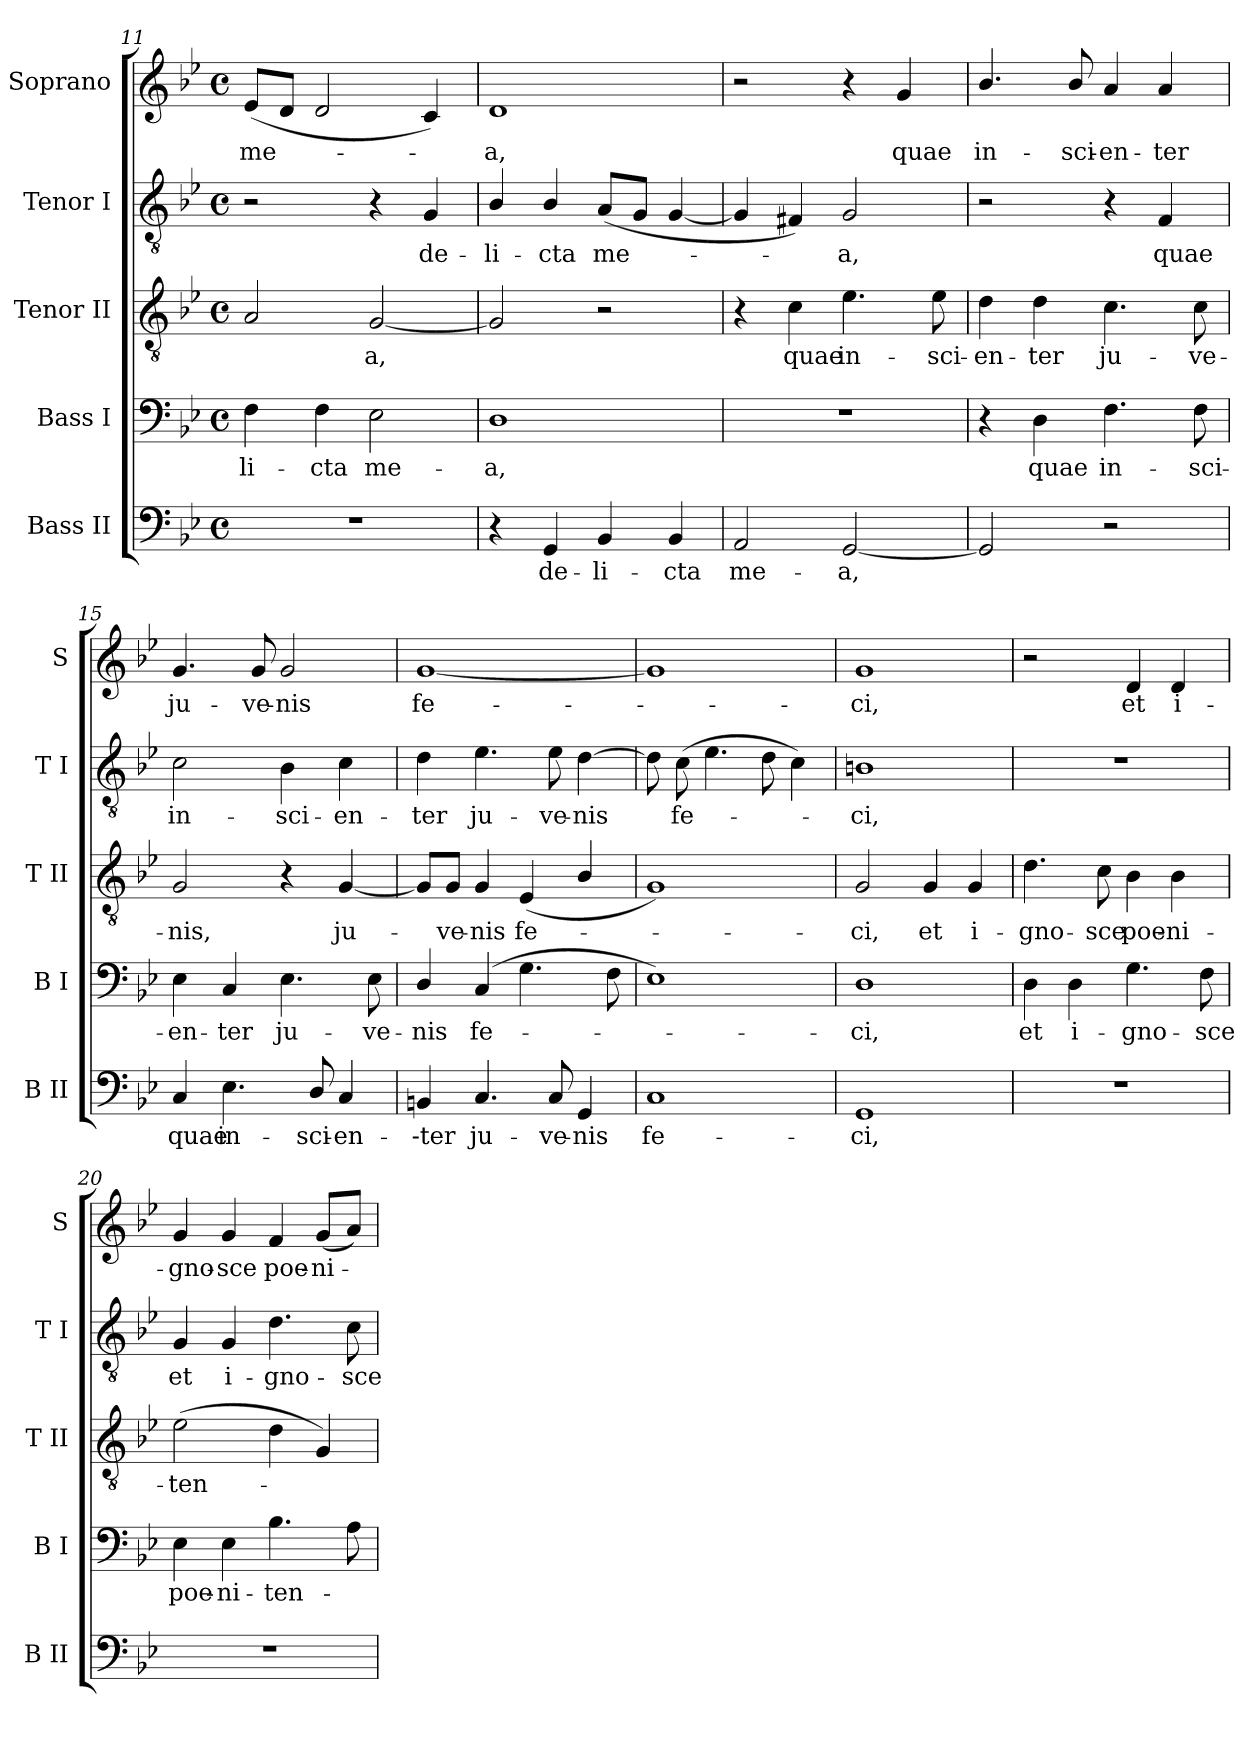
**kern	**text	**kern	**text	**kern	**text	**kern	**text	**kern	**text
*part5	*part5	*part4	*part4	*part3	*part3	*part2	*part2	*part1	*part1
*staff5	*staff5	*staff4	*staff4	*staff3	*staff3	*staff2	*staff2	*staff1	*staff1
*I"Bass II	*	*I"Bass I	*	*I"Tenor II	*	*I"Tenor I	*	*I"Soprano	*
*I'B II	*	*I'B I	*	*I'T II	*	*I'T I	*	*I'S	*
*clefF4	*	*clefF4	*	*clefGv2	*	*clefGv2	*	*clefG2	*
*k[b-e-]	*	*k[b-e-]	*	*k[b-e-]	*	*k[b-e-]	*	*k[b-e-]	*
*B-:	*	*B-:	*	*B-:	*	*B-:	*	*B-:	*
*M4/4	*	*M4/4	*	*M4/4	*	*M4/4	*	*M4/4	*
*met(c)	*	*met(c)	*	*met(c)	*	*met(c)	*	*met(c)	*
=11	=11	=11	=11	=11	=11	=11	=11	=11	=11
!	!	!	!LO:LY:b	!	!	!	!	!	!LO:LY:b
1r	.	4F\	-li-	2A/	.	2r	.	(<8e-/L	me-
.	.	.	.	.	.	.	.	8d/J	.
!	!	!	!LO:LY:b	!	!	!	!	!	!
.	.	4F\	-cta	.	.	.	.	2d/	.
!	!	!	!LO:LY:b	!	!LO:LY:b	!	!	!	!
.	.	2E-\	me-	[2G/	a,	4r	.	.	.
!	!	!	!	!	!	!	!LO:LY:b	!	!
.	.	.	.	.	.	4G/	de-	4c/)	.
=12	=12	=12	=12	=12	=12	=12	=12	=12	=12
!	!	!	!LO:LY:b	!	!	!	!LO:LY:b	!	!LO:LY:b
4r	.	1D	-a,	2G/]	.	4B-/	-li-	1d	a,
!	!LO:LY:b	!	!	!	!	!	!LO:LY:b	!	!
4GG/	de-	.	.	.	.	4B-/	-cta	.	.
!	!LO:LY:b	!	!	!	!	!	!LO:LY:b	!	!
4BB-/	-li-	.	.	2r	.	(<8A/L	me-	.	.
.	.	.	.	.	.	8G/J	.	.	.
!	!LO:LY:b	!	!	!	!	!	!	!	!
4BB-/	-cta	.	.	.	.	[4G/	.	.	.
!!LO:LB:g=z
=13	=13	=13	=13	=13	=13	=13	=13	=13	=13
!	!LO:LY:b	!	!	!	!	!	!	!	!
2AA/	me-	1r	.	4r	.	4G/]	.	2r	.
!	!	!	!	!	!LO:LY:b	!	!	!	!
.	.	.	.	4c\	quae	4F#X/)	.	.	.
!	!LO:LY:b	!	!	!	!LO:LY:b	!	!LO:LY:b	!	!
[2GG/	-a,	.	.	4.e-\	in-	2G/	a,	4r	.
!	!	!	!	!	!	!	!	!	!LO:LY:b
.	.	.	.	.	.	.	.	4g/	quae
!	!	!	!	!	!LO:LY:b	!	!	!	!
.	.	.	.	8e-\	-sci-	.	.	.	.
=14	=14	=14	=14	=14	=14	=14	=14	=14	=14
!	!	!	!	!	!LO:LY:b	!	!	!	!LO:LY:b
2GG/]	.	4r	.	4d\	-en-	2r	.	4.b-/	in-
!	!	!	!LO:LY:b	!	!LO:LY:b	!	!	!	!
.	.	4D\	quae	4d\	-ter	.	.	.	.
!	!	!	!	!	!	!	!	!	!LO:LY:b
.	.	.	.	.	.	.	.	8b-/	-sci-
!	!	!	!LO:LY:b	!	!LO:LY:b	!	!	!	!LO:LY:b
2r	.	4.F\	in-	4.c\	ju-	4r	.	4a/	-en-
!	!	!	!	!	!	!	!LO:LY:b	!	!LO:LY:b
.	.	.	.	.	.	4F/	quae	4a/	-ter
!	!	!	!LO:LY:b	!	!LO:LY:b	!	!	!	!
.	.	8F\	-sci-	8c\	-ve-	.	.	.	.
=15	=15	=15	=15	=15	=15	=15	=15	=15	=15
!	!LO:LY:b	!	!LO:LY:b	!	!LO:LY:b	!	!LO:LY:b	!	!LO:LY:b
4C/	quae	4E-\	-en-	2G/	-nis,	2c\	in-	4.g/	ju-
!	!LO:LY:b	!	!LO:LY:b	!	!	!	!	!	!
4.E-\	in-	4C/	-ter	.	.	.	.	.	.
!	!	!	!	!	!	!	!	!	!LO:LY:b
.	.	.	.	.	.	.	.	8g/	-ve-
!	!	!	!LO:LY:b	!	!	!	!LO:LY:b	!	!LO:LY:b
.	.	4.E-\	ju-	4r	.	4B-\	-sci-	2g/	-nis
!	!LO:LY:b	!	!	!	!	!	!	!	!
8D/	-sci-	.	.	.	.	.	.	.	.
!	!LO:LY:b	!	!	!	!LO:LY:b	!	!LO:LY:b	!	!
4C/	-en-	.	.	[4G/	ju-	4c\	-en-	.	.
!	!	!	!LO:LY:b	!	!	!	!	!	!
.	.	8E-\	-ve-	.	.	.	.	.	.
=16	=16	=16	=16	=16	=16	=16	=16	=16	=16
!	!LO:LY:b	!	!LO:LY:b	!	!	!	!LO:LY:b	!	!LO:LY:b
4BBn/	--ter	4D/	-nis	8G/L]	.	4d\	-ter	[1g	fe-
!	!	!	!	!	!LO:LY:b	!	!	!	!
.	.	.	.	8G/J	ve-	.	.	.	.
!	!LO:LY:b	!	!LO:LY:b	!	!LO:LY:b	!	!LO:LY:b	!	!
4.C/	ju-	(>4C/	fe-	4G/	-nis	4.e-\	ju-	.	.
!	!	!	!	!	!LO:LY:b	!	!	!	!
.	.	4.G\	.	(<4E-/	fe-	.	.	.	.
!	!LO:LY:b	!	!	!	!	!	!LO:LY:b	!	!
8C/	-ve-	.	.	.	.	8e-\	-ve-	.	.
!	!LO:LY:b	!	!	!	!	!	!LO:LY:b	!	!
4GG/	-nis	.	.	4B-/	.	[4d\	-nis	.	.
.	.	8F\	.	.	.	.	.	.	.
=17	=17	=17	=17	=17	=17	=17	=17	=17	=17
!	!LO:LY:b	!	!	!	!	!	!	!	!
1C	fe-	1E-)	.	1G)	.	8d\]	.	1g]	.
!	!	!	!	!	!	!	!LO:LY:b	!	!
.	.	.	.	.	.	(>8c\	fe-	.	.
.	.	.	.	.	.	4.e-\	.	.	.
.	.	.	.	.	.	8d\	.	.	.
.	.	.	.	.	.	4c\)	.	.	.
!!LO:LB:g=z
=18	=18	=18	=18	=18	=18	=18	=18	=18	=18
!	!LO:LY:b	!	!LO:LY:b	!	!LO:LY:b	!	!LO:LY:b	!	!LO:LY:b
1GG	-ci,	1D	ci,	2G/	ci,	1Bn	ci,	1g	ci,
!	!	!	!	!	!LO:LY:b	!	!	!	!
.	.	.	.	4G/	et	.	.	.	.
!	!	!	!	!	!LO:LY:b	!	!	!	!
.	.	.	.	4G/	i-	.	.	.	.
=19	=19	=19	=19	=19	=19	=19	=19	=19	=19
!	!	!	!LO:LY:b	!	!LO:LY:b	!	!	!	!
1r	.	4D\	et	4.d\	-gno-	1r	.	2r	.
!	!	!	!LO:LY:b	!	!	!	!	!	!
.	.	4D\	i-	.	.	.	.	.	.
!	!	!	!	!	!LO:LY:b	!	!	!	!
.	.	.	.	8c\	-sce	.	.	.	.
!	!	!	!LO:LY:b	!	!LO:LY:b	!	!	!	!LO:LY:b
.	.	4.G\	-gno-	4B-\	poe-	.	.	4d/	et
!	!	!	!	!	!LO:LY:b	!	!	!	!LO:LY:b
.	.	.	.	4B-\	-ni-	.	.	4d/	i-
!	!	!	!LO:LY:b	!	!	!	!	!	!
.	.	8F\	-sce	.	.	.	.	.	.
=20	=20	=20	=20	=20	=20	=20	=20	=20	=20
!	!	!	!LO:LY:b	!	!LO:LY:b	!	!LO:LY:b	!	!LO:LY:b
1r	.	4E-\	poe-	(>2e-\	-ten-	4G/	et	4g/	-gno-
!	!	!	!LO:LY:b	!	!	!	!LO:LY:b	!	!LO:LY:b
.	.	4E-\	-ni-	.	.	4G/	i-	4g/	-sce
!	!	!	!LO:LY:b	!	!	!	!LO:LY:b	!	!LO:LY:b
.	.	4.B-\	-ten-	4d\	.	4.d\	-gno-	4f/	poe-
!	!	!	!	!	!	!	!	!	!LO:LY:b
.	.	.	.	4G/)	.	.	.	(<8g/L	-ni-
!	!	!	!	!	!	!	!LO:LY:b	!	!
.	.	8A\	.	.	.	8c\	-sce	8a/J)	.
=	=	=	=	=	=	=	=	=	=
*-	*-	*-	*-	*-	*-	*-	*-	*-	*-
